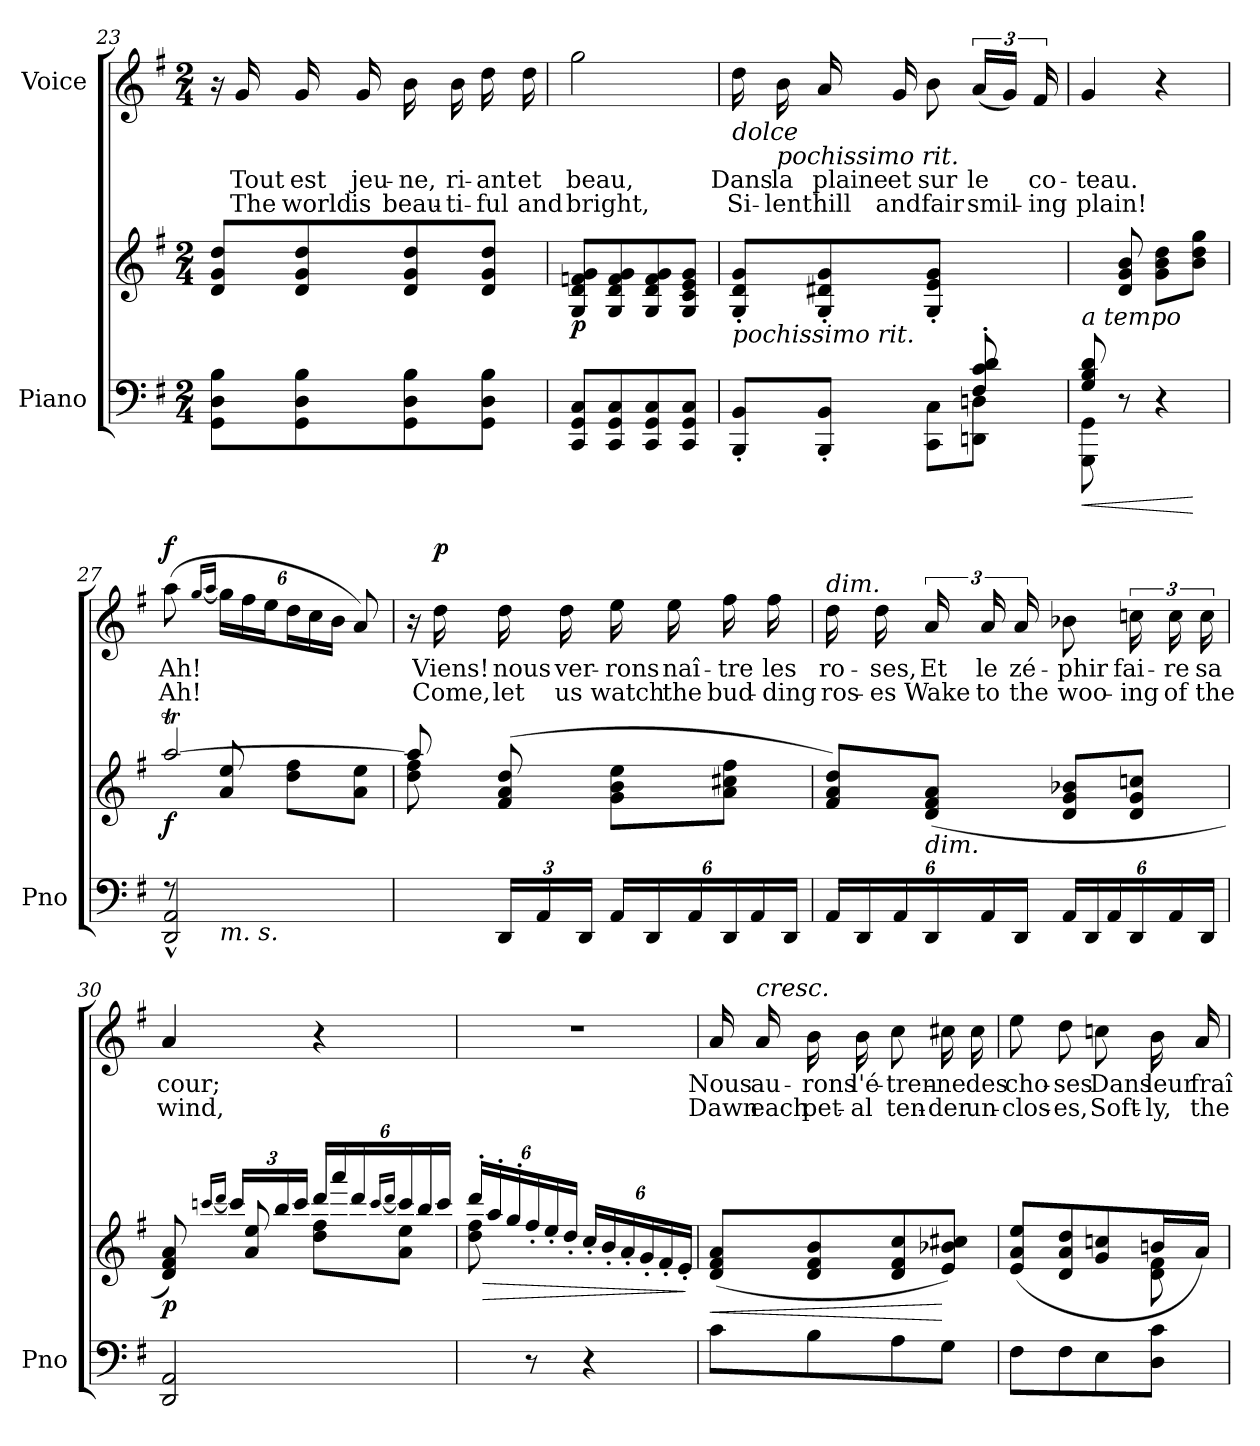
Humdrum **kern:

**kern	**kern	**dynam	**kern	**text	**text	**dynam
*part2	*part2	*part2	*part1	*part1	*part1	*part1
*staff3	*staff2	*staff2/3	*staff1	*staff1	*staff1	*staff1
*I"Piano	*	*	*I"Voice	*	*	*
*I'Pno	*	*	*	*	*	*
*clefF4	*clefG2	*	*clefG2	*	*	*
*k[f#]	*k[f#]	*	*k[f#]	*	*	*
*M2/4	*M2/4	*	*M2/4	*	*	*
=23	=23	=23	=23	=23	=23	=23
8GG\ 8D\ 8B\L	8d/ 8g/ 8dd/L	.	16r	.	.	.
!	!	!	!	!LO:LY:b	!LO:LY:b	!
.	.	.	16g/	Tout	The	.
!	!	!	!	!LO:LY:b	!LO:LY:b	!
8GG\ 8D\ 8B\	8d/ 8g/ 8dd/	.	16g/	est	world	.
!	!	!	!	!LO:LY:b	!LO:LY:b	!
.	.	.	16g/	jeu-	is	.
!	!	!	!	!LO:LY:b	!LO:LY:b	!
8GG\ 8D\ 8B\	8d/ 8g/ 8dd/	.	16b\	-ne,	beau-	.
!	!	!	!	!LO:LY:b	!LO:LY:b	!
.	.	.	16b\	ri-	-ti-	.
!	!	!	!	!LO:LY:b	!LO:LY:b	!
8GG\ 8D\ 8B\J	8d/ 8g/ 8dd/J	.	16dd\	-ant	-ful	.
!	!	!	!	!LO:LY:b	!LO:LY:b	!
.	.	.	16dd\	et	and	.
!!LO:LB:g=z
=24	=24	=24	=24	=24	=24	=24
!	!	!LO:DY:b	!	!LO:LY:b	!LO:LY:b	!
8CC/ 8GG/ 8C/L	8G/ 8d/ 8fn/ 8g/L	p	2gg\	beau,	bright,	.
8CC/ 8GG/ 8C/	8G/ 8d/ 8f/ 8g/	.	.	.	.	.
8CC/ 8GG/ 8C/	8G/ 8d/ 8f/ 8g/	.	.	.	.	.
8CC/ 8GG/ 8C/J	8G/ 8c/ 8e/ 8g/J	.	.	.	.	.
=25	=25	=25	=25	=25	=25	=25
*^	*	*	*	*	*	*
!	!	!	!	!LO:TX:b:i:t=dolce	!	!	!
!	!	!LO:TX:b:i:t=pochissimo rit.	!	!	!	!	!
!	!	!	!	!	!LO:LY:b	!LO:LY:b	!
4.ryy	8BBB/' 8BB/'L	8G/' 8d/' 8g/'L	.	16dd\	Dans	Si-	.
!	!	!	!	!LO:TX:b:i:t=pochissimo rit.	!	!	!
!	!	!	!	!	!LO:LY:b	!LO:LY:b	!
.	.	.	.	16b\	la	-lent	.
!	!	!	!	!	!LO:LY:b	!LO:LY:b	!
.	8BBB/' 8BB/'J	8G/' 8d#X/' 8g/'	.	16a/	plaine	hill	.
!	!	!	!	!	!LO:LY:b	!LO:LY:b	!
.	.	.	.	16g/	et	and	.
!	!	!	!	!	!LO:LY:b	!LO:LY:b	!
.	8CC\ 8C\L	8G/' 8e/' 8g/'J	.	8b\	sur	fair	.
!	!	!	!	!	!LO:LY:b	!LO:LY:b	!
8F#/'> 8c/'> 8d/'>	8DDn\ 8Dn\J	8ryy	.	(24a/LL	-le	smil-	.
.	.	.	.	24g/JJ)	.	.	.
!	!	!	!	!	!LO:LY:b	!LO:LY:b	!
.	.	.	.	24f#/	co-	-ing	.
=26	=26	=26	=26	=26	=26	=26	=26
!	!	!LO:TX:b:i:t=a tempo	!	!	!	!	!
!	!	!	!LO:HP:b=2	!	!LO:LY:b	!LO:LY:b	!
8G/ 8B/ 8d/	8GGG\ 8GG\	8ryy	<	4g/	-teau.	plain!	.
4.ryy	8r	8d/ 8g/ 8b/	.	.	.	.	.
.	4r	8g\ 8b\ 8dd\L	.	4r	.	.	.
.	.	8b\ 8dd\ 8gg\J	[	.	.	.	.
!!LO:LB:g=z
=27	=27	=27	=27	=27	=27	=27	=27
*	*	*^	*	*	*	*	*
!	!	!	!	!LO:DY:b	!	!LO:LY:b	!LO:LY:b	!LO:DY:a
8r	2DD/^^ 2AA/^^	[>2aaT/	8ryy	f	(8aa\	Ah!	Ah!	f
.	.	.	.	.	[<16qgg/LL	.	.	.
.	.	.	.	.	16qaa/JJ	.	.	.
!LO:TX:b:i:t=m. s.	!	!	!	!	!	!	!	!
4.ryy	.	.	8a/ 8ee/	.	24gg\LL]	.	.	.
.	.	.	.	.	24ff#\	.	.	.
.	.	.	.	.	24ee\J	.	.	.
.	.	.	8dd\ 8ff#\L	.	24dd\L	.	.	.
.	.	.	.	.	24cc\	.	.	.
.	.	.	.	.	24b\JJ	.	.	.
.	.	.	8a\ 8ee\J	.	8a/)	.	.	.
*v	*v	*	*	*	*	*	*	*
=28	=28	=28	=28	=28	=28	=28	=28
8ryy	8aaTTT/]	8dd\ 8ff#\	.	16r	.	.	.
!	!	!	!	!	!LO:LY:b	!LO:LY:b	!LO:DY:a
.	.	.	.	16dd\	Viens!	Come,	p
*Xbrackettup	*	*	*	*	*	*	*
!	!	!	!	!	!LO:LY:b	!LO:LY:b	!
24DD/LL	(8f#/ 8a/ 8dd/	4.ryy	.	16dd\	nous	let	.
24AA/	.	.	.	.	.	.	.
!	!	!	!	!	!LO:LY:b	!LO:LY:b	!
.	.	.	.	16dd\	ver-	us	.
24DD/JJ	.	.	.	.	.	.	.
!	!	!	!	!	!LO:LY:b	!LO:LY:b	!
24AA/LL	8g\ 8b\ 8ee\L	.	.	16ee\	-rons	watch	.
24DD/	.	.	.	.	.	.	.
!	!	!	!	!	!LO:LY:b	!LO:LY:b	!
.	.	.	.	16ee\	naî-	the	.
24AA/	.	.	.	.	.	.	.
!	!	!	!	!	!LO:LY:b	!LO:LY:b	!
24DD/	8a\ 8cc#X\ 8ff#\J	.	.	16ff#\	-tre	bud-	.
24AA/	.	.	.	.	.	.	.
!	!	!	!	!	!LO:LY:b	!LO:LY:b	!
.	.	.	.	16ff#\	les	-ding	.
24DD/JJ	.	.	.	.	.	.	.
*	*v	*v	*	*	*	*	*
!!LO:LB:g=z
=29	=29	=29	=29	=29	=29	=29
!	!	!	!LO:TX:a:i:t=dim.	!	!	!
!	!	!	!	!LO:LY:b	!LO:LY:b	!
24AA/LL	8f#/ 8a/ 8dd/L)	.	16dd\	ro-	ros-	.
24DD/	.	.	.	.	.	.
!	!	!	!	!LO:LY:b	!LO:LY:b	!
.	.	.	16dd\	-ses,	-es	.
24AA/	.	.	.	.	.	.
!	!LO:TX:b:i:t=dim.	!	!	!	!	!
!	!	!	!	!LO:LY:b	!LO:LY:b	!
24DD/	(>8d/ 8f#/ 8a/J	.	24a/	Et	Wake	.
!	!	!	!	!LO:LY:b	!LO:LY:b	!
24AA/	.	.	24a/	le	to	.
!	!	!	!	!LO:LY:b	!LO:LY:b	!
24DD/JJ	.	.	24a/	zé-	the	.
!	!	!	!	!LO:LY:b	!LO:LY:b	!
24AA/LL	8d/ 8g/ 8b-X/L	.	8b-X\	-phir	woo-	.
24DD/	.	.	.	.	.	.
24AA/	.	.	.	.	.	.
!	!	!	!	!LO:LY:b	!LO:LY:b	!
24DD/	8d/ 8g/ 8ccn/J	.	24ccn\	fai-	-ing	.
!	!	!	!	!LO:LY:b	!LO:LY:b	!
24AA/	.	.	24cc\	-re	of	.
!	!	!	!	!LO:LY:b	!LO:LY:b	!
24DD/JJ	.	.	24cc\	sa	the	.
=30	=30	=30	=30	=30	=30	=30
*^	*^	*	*	*	*	*
!	!	!	!	!LO:DY:b	!	!LO:LY:b	!LO:LY:b	!
8ryy	2DD/ 2AA/	8d/ 8f#/ 8a/)	8ryy	p	4a/	cour;	wind,	.
.	.	[16qcccn/LL	.	.	.	.	.	.
.	.	16qddd/JJ	.	.	.	.	.	.
4.ryy	.	24ccc/LL]	8a/ 8ee/	.	.	.	.	.
.	.	24bb/	.	.	.	.	.	.
.	.	24ccc/JJ	.	.	.	.	.	.
*	*	*Xbrackettup	*	*	*	*	*	*
.	.	24ddd/LL	8dd\ 8ff#\L	.	4r	.	.	.
.	.	24aaa/	.	.	.	.	.	.
.	.	24ddd/	.	.	.	.	.	.
.	.	[16qccc/LL	.	.	.	.	.	.
.	.	16qddd/JJ	.	.	.	.	.	.
.	.	24ccc/]	8a\ 8ee\J	.	.	.	.	.
.	.	24bb/	.	.	.	.	.	.
.	.	24ccc/JJ	.	.	.	.	.	.
*v	*v	*	*	*	*	*	*	*
=31	=31	=31	=31	=31	=31	=31	=31
8ryy	24ddd'>/LL	8dd\ 8ff#\	.	2r	.	.	.
!	!	!	!LO:HP:b	!	!	!	!
.	24aa'>/	.	>	.	.	.	.
.	24gg'>/	.	.	.	.	.	.
8r	24ff#'>/	4.ryy	.	.	.	.	.
.	24ee'>/	.	.	.	.	.	.
.	24dd'>/JJ	.	.	.	.	.	.
4r	24cc'>/LL	.	.	.	.	.	.
.	24b'>/	.	.	.	.	.	.
.	24a'>/	.	.	.	.	.	.
.	24g'>/	.	.	.	.	.	.
.	24f#'>/	.	.	.	.	.	.
.	24e'>/JJ	.	.	.	.	.	.
*	*v	*v	*	*	*	*	*
.	.	]	.	.	.	.
!!LO:PB:g=z
=32	=32	=32	=32	=32	=32	=32
!	!	!LO:HP:b	!	!LO:LY:b	!LO:LY:b	!
8c\L	(>8d/ 8f#/ 8a/L	<	16a/	Nous	Dawn	.
!	!	!	!LO:TX:a:i:t=cresc.	!	!	!
!	!	!	!	!LO:LY:b	!LO:LY:b	!
.	.	.	16a/	au-	each	.
!	!	!	!	!LO:LY:b	!LO:LY:b	!
8B\	8d/ 8f#/ 8b/	.	16b\	-rons	pet-	.
!	!	!	!	!LO:LY:b	!LO:LY:b	!
.	.	.	16b\	l'é-	-al	.
!	!	!	!	!LO:LY:b	!LO:LY:b	!
8A\	8d/ 8f#/ 8cc/	.	8cc\	-tren-	ten-	.
!	!	!	!	!LO:LY:b	!LO:LY:b	!
8G\J	8e/ 8b-X/ 8cc#X/J)	[	16cc#X\	-ne	-der	.
!	!	!	!	!LO:LY:b	!LO:LY:b	!
.	.	.	16cc#\	des	un-	.
=33	=33	=33	=33	=33	=33	=33
*	*^	*	*	*	*	*
!	!	!	!	!	!LO:LY:b	!LO:LY:b	!
8F#\L	(>8e/ 8a/ 8ee/L	4.ryy	.	8ee\	cho-	-clos-	.
!	!	!	!	!	!LO:LY:b	!LO:LY:b	!
8F#\	8d/ 8a/ 8dd/	.	.	8dd\	-ses	-es,	.
!	!	!	!	!	!LO:LY:b	!LO:LY:b	!
8E\	8g/ 8ccn/	.	.	8ccn\	Dans	Soft-	.
!	!	!	!	!	!LO:LY:b	!LO:LY:b	!
8D\ 8c\J	16bn/L	8d\ 8f#\	.	16b\	leur	-ly,	.
!	!	!	!	!	!LO:LY:b	!LO:LY:b	!
.	16a/JJ)	.	.	16a/	fraî-	the	.
*	*v	*v	*	*	*	*	*
=	=	=	=	=	=	=
*-	*-	*-	*-	*-	*-	*-
